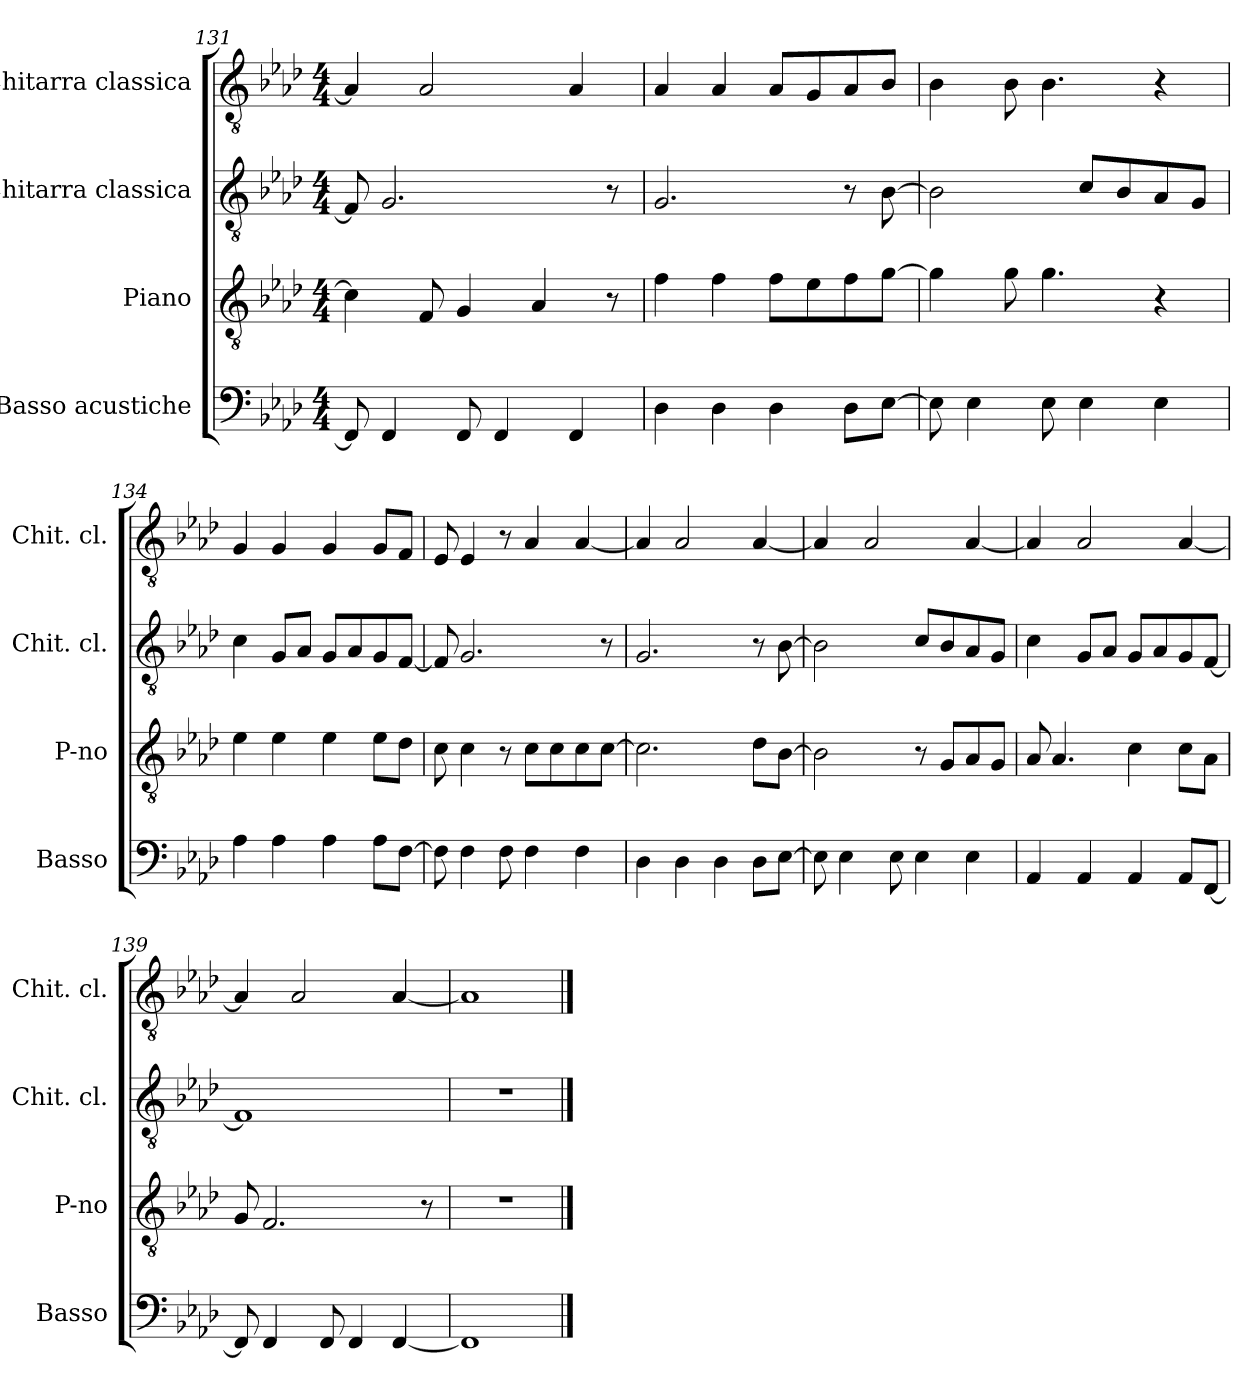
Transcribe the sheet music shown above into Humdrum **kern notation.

**kern	**kern	**kern	**kern
*part4	*part3	*part2	*part1
*staff4	*staff3	*staff2	*staff1
*I"Basso acustiche	*I"Piano	*I"Chitarra classica	*I"Chitarra classica
*I'Basso	*I'P-no	*I'Chit. cl.	*I'Chit. cl.
*clefF4	*clefGv2	*clefGv2	*clefGv2
*k[b-e-a-d-]	*k[b-e-a-d-]	*k[b-e-a-d-]	*k[b-e-a-d-]
*M4/4	*M4/4	*M4/4	*M4/4
=131	=131	=131	=131
8FF/]	4c\]	8F/]	4A-/]
4FF/	.	2.G/	.
.	8F/	.	2A-/
8FF/	4G/	.	.
4FF/	.	.	.
.	4A-/	.	.
4FF/	.	.	4A-/
.	8r	8r	.
!!LO:LB:g=z
=132	=132	=132	=132
4D-\	4f\	2.G/	4A-/
4D-\	4f\	.	4A-/
4D-\	8f\L	.	8A-/L
.	8e-\	.	8G/
8D-\L	8f\	8r	8A-/
[8E-\J	[8g\J	[8B-\	8B-/J
=133	=133	=133	=133
8E-\]	4g\]	2B-\]	4B-\
4E-\	.	.	.
.	8g\	.	8B-\
8E-\	4.g\	.	4.B-\
4E-\	.	8c/L	.
.	.	8B-/	.
4E-\	4r	8A-/	4r
.	.	8G/J	.
=134	=134	=134	=134
4A-\	4e-\	4c\	4G/
4A-\	4e-\	8G/L	4G/
.	.	8A-/J	.
4A-\	4e-\	8G/L	4G/
.	.	8A-/	.
8A-\L	8e-\L	8G/	8G/L
[8F\J	8d-\J	[8F/J	8F/J
=135	=135	=135	=135
8F\]	8c\	8F/]	8E-/
4F\	4c\	2.G/	4E-/
8F\	8r	.	8r
4F\	8c\L	.	4A-/
.	8c\	.	.
4F\	8c\	.	[4A-/
.	[8c\J	8r	.
=136	=136	=136	=136
4D-\	2.c\]	2.G/	4A-/]
4D-\	.	.	2A-/
4D-\	.	.	.
8D-\L	8d-\L	8r	[4A-/
[8E-\J	[8B-\J	[8B-\	.
!!LO:PB:g=z
=137	=137	=137	=137
8E-\]	2B-\]	2B-\]	4A-/]
4E-\	.	.	.
.	.	.	2A-/
8E-\	.	.	.
4E-\	8r	8c/L	.
.	8G/L	8B-/	.
4E-\	8A-/	8A-/	[4A-/
.	8G/J	8G/J	.
=138	=138	=138	=138
4AA-/	8A-/	4c\	4A-/]
.	4.A-/	.	.
4AA-/	.	8G/L	2A-/
.	.	8A-/J	.
4AA-/	4c\	8G/L	.
.	.	8A-/	.
8AA-/L	8c\L	8G/	[4A-/
[8FF/J	8A-\J	[8F/J	.
=139	=139	=139	=139
8FF/]	8G/	1F]	4A-/]
4FF/	2.F/	.	.
.	.	.	2A-/
8FF/	.	.	.
4FF/	.	.	.
[4FF/	.	.	[4A-/
.	8r	.	.
=140	=140	=140	=140
1FF]	1r	1r	1A-]
==	==	==	==
*-	*-	*-	*-
